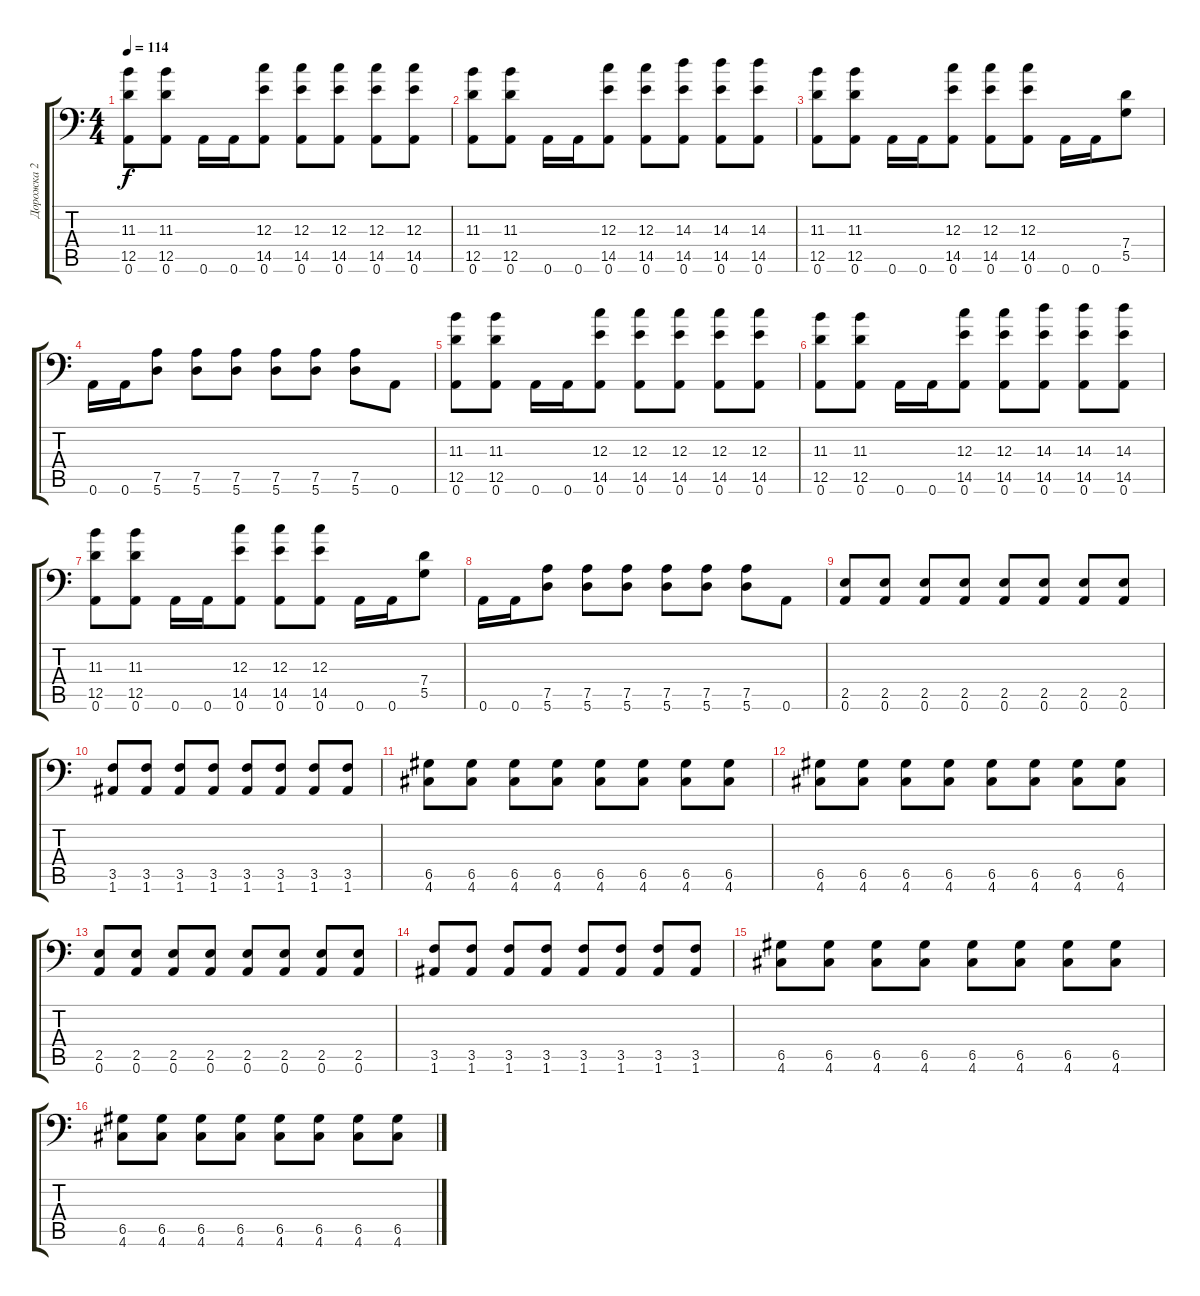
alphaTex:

\track ("Дорожка 2" "Дорожка 2") {instrument overdrivenguitar}
\staff {score tabs}
\tuning (A3 E3 C3 G2 D2 A1) {hide}
\ts (4 4)
\tempo 114
\clef f4
\ks c
(11.3 12.5 0.6).8{dy f} (11.3 12.5 0.6).8 0.6.16 0.6.16 (12.3 14.5 0.6).8 (12.3 14.5 0.6).8 (12.3 14.5 0.6).8 (12.3 14.5 0.6).8 (12.3 14.5 0.6).8 |
(11.3 12.5 0.6).8 (11.3 12.5 0.6).8 0.6.16 0.6.16 (12.3 14.5 0.6).8 (12.3 14.5 0.6).8 (14.3 14.5 0.6).8 (14.3 14.5 0.6).8 (14.3 14.5 0.6).8 |
(11.3 12.5 0.6).8 (11.3 12.5 0.6).8 0.6.16 0.6.16 (12.3 14.5 0.6).8 (12.3 14.5 0.6).8 (12.3 14.5 0.6).8 0.6.16 0.6.16 (7.4 5.5).8 |
0.6.16 0.6.16 (7.5 5.6).8 (7.5 5.6).8 (7.5 5.6).8 (7.5 5.6).8 (7.5 5.6).8 (7.5 5.6).8 0.6.8 |
(11.3 12.5 0.6).8 (11.3 12.5 0.6).8 0.6.16 0.6.16 (12.3 14.5 0.6).8 (12.3 14.5 0.6).8 (12.3 14.5 0.6).8 (12.3 14.5 0.6).8 (12.3 14.5 0.6).8 |
(11.3 12.5 0.6).8 (11.3 12.5 0.6).8 0.6.16 0.6.16 (12.3 14.5 0.6).8 (12.3 14.5 0.6).8 (14.3 14.5 0.6).8 (14.3 14.5 0.6).8 (14.3 14.5 0.6).8 |
(11.3 12.5 0.6).8 (11.3 12.5 0.6).8 0.6.16 0.6.16 (12.3 14.5 0.6).8 (12.3 14.5 0.6).8 (12.3 14.5 0.6).8 0.6.16 0.6.16 (7.4 5.5).8 |
0.6.16 0.6.16 (7.5 5.6).8 (7.5 5.6).8 (7.5 5.6).8 (7.5 5.6).8 (7.5 5.6).8 (7.5 5.6).8 0.6.8 |
(2.5 0.6).8 (2.5 0.6).8 (2.5 0.6).8 (2.5 0.6).8 (2.5 0.6).8 (2.5 0.6).8 (2.5 0.6).8 (2.5 0.6).8 |
(3.5 1.6).8 (3.5 1.6).8 (3.5 1.6).8 (3.5 1.6).8 (3.5 1.6).8 (3.5 1.6).8 (3.5 1.6).8 (3.5 1.6).8 |
(6.5 4.6).8 (6.5 4.6).8 (6.5 4.6).8 (6.5 4.6).8 (6.5 4.6).8 (6.5 4.6).8 (6.5 4.6).8 (6.5 4.6).8 |
(6.5 4.6).8 (6.5 4.6).8 (6.5 4.6).8 (6.5 4.6).8 (6.5 4.6).8 (6.5 4.6).8 (6.5 4.6).8 (6.5 4.6).8 |
(2.5 0.6).8 (2.5 0.6).8 (2.5 0.6).8 (2.5 0.6).8 (2.5 0.6).8 (2.5 0.6).8 (2.5 0.6).8 (2.5 0.6).8 |
(3.5 1.6).8 (3.5 1.6).8 (3.5 1.6).8 (3.5 1.6).8 (3.5 1.6).8 (3.5 1.6).8 (3.5 1.6).8 (3.5 1.6).8 |
(6.5 4.6).8 (6.5 4.6).8 (6.5 4.6).8 (6.5 4.6).8 (6.5 4.6).8 (6.5 4.6).8 (6.5 4.6).8 (6.5 4.6).8 |
(6.5 4.6).8 (6.5 4.6).8 (6.5 4.6).8 (6.5 4.6).8 (6.5 4.6).8 (6.5 4.6).8 (6.5 4.6).8 (6.5 4.6).8
